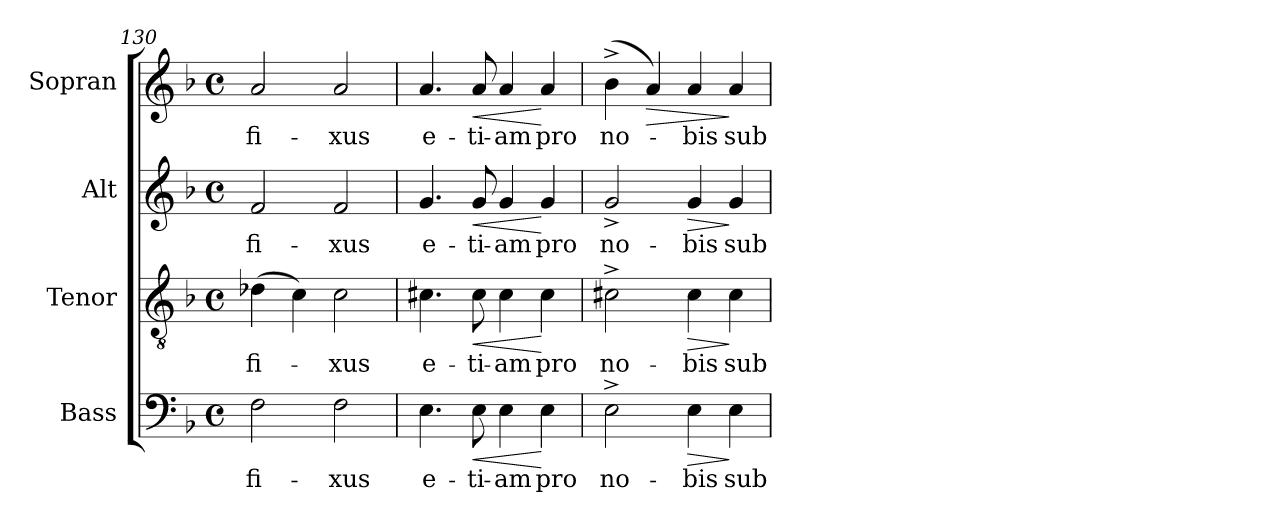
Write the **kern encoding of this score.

**kern	**text	**dynam	**kern	**text	**dynam	**kern	**text	**dynam	**kern	**text	**dynam
*part4	*part4	*part4	*part3	*part3	*part3	*part2	*part2	*part2	*part1	*part1	*part1
*staff4	*staff4	*staff4	*staff3	*staff3	*staff3	*staff2	*staff2	*staff2	*staff1	*staff1	*staff1
*I"Bass	*	*	*I"Tenor	*	*	*I"Alt	*	*	*I"Sopran	*	*
*I'B.	*	*	*I'T.	*	*	*I'A.	*	*	*I'S.	*	*
*clefF4	*	*	*clefGv2	*	*	*clefG2	*	*	*clefG2	*	*
*k[b-]	*	*	*k[b-]	*	*	*k[b-]	*	*	*k[b-]	*	*
*F:	*	*	*F:	*	*	*F:	*	*	*F:	*	*
*M4/4	*	*	*M4/4	*	*	*M4/4	*	*	*M4/4	*	*
*met(c)	*	*	*met(c)	*	*	*met(c)	*	*	*met(c)	*	*
=130	=130	=130	=130	=130	=130	=130	=130	=130	=130	=130	=130
!	!LO:LY:b	!	!	!LO:LY:b	!	!	!LO:LY:b	!	!	!LO:LY:b	!
2F\	-fi-	.	(>4d-X\	-fi-	.	2f/	-fi-	.	2a/	-fi-	.
.	.	.	4c\)	.	.	.	.	.	.	.	.
!	!LO:LY:b	!	!	!LO:LY:b	!	!	!LO:LY:b	!	!	!LO:LY:b	!
2F\	-xus	.	2c\	-xus	.	2f/	-xus	.	2a/	-xus	.
=131	=131	=131	=131	=131	=131	=131	=131	=131	=131	=131	=131
!	!LO:LY:b	!	!	!LO:LY:b	!	!	!LO:LY:b	!	!	!LO:LY:b	!
4.E\	e-	.	4.c#X\	e-	.	4.g/	e-	.	4.a/	e-	.
!	!LO:LY:b	!LO:HP:b	!	!LO:LY:b	!LO:HP:b	!	!LO:LY:b	!LO:HP:b	!	!LO:LY:b	!LO:HP:b
8E\	-ti-	<	8c#\	-ti-	<	8g/	-ti-	<	8a/	-ti-	<
!	!LO:LY:b	!	!	!LO:LY:b	!	!	!LO:LY:b	!	!	!LO:LY:b	!
4E\	-am	.	4c#\	-am	.	4g/	-am	.	4a/	-am	.
!	!LO:LY:b	!	!	!LO:LY:b	!	!	!LO:LY:b	!	!	!LO:LY:b	!
4E\	pro	[	4c#\	pro	[	4g/	pro	[	4a/	pro	[
=132	=132	=132	=132	=132	=132	=132	=132	=132	=132	=132	=132
!	!LO:LY:b	!	!	!LO:LY:b	!	!	!LO:LY:b	!	!	!LO:LY:b	!
2E^>\	no-	.	2c#X^>\	no-	.	2g^>/	no-	.	(>4b-^>\	no-	.
!	!	!	!	!	!	!	!	!	!	!	!LO:HP:b
.	.	.	.	.	.	.	.	.	4a/)	.	>
!	!LO:LY:b	!LO:HP:b	!	!LO:LY:b	!LO:HP:b	!	!LO:LY:b	!LO:HP:b	!	!LO:LY:b	!
4E\	-bis	>	4c#\	-bis	>	4g/	-bis	>	4a/	-bis	.
!	!LO:LY:b	!	!	!LO:LY:b	!	!	!LO:LY:b	!	!	!LO:LY:b	!
4E\	sub	]	4c#\	sub	]	4g/	sub	]	4a/	sub	]
=	=	=	=	=	=	=	=	=	=	=	=
*-	*-	*-	*-	*-	*-	*-	*-	*-	*-	*-	*-
